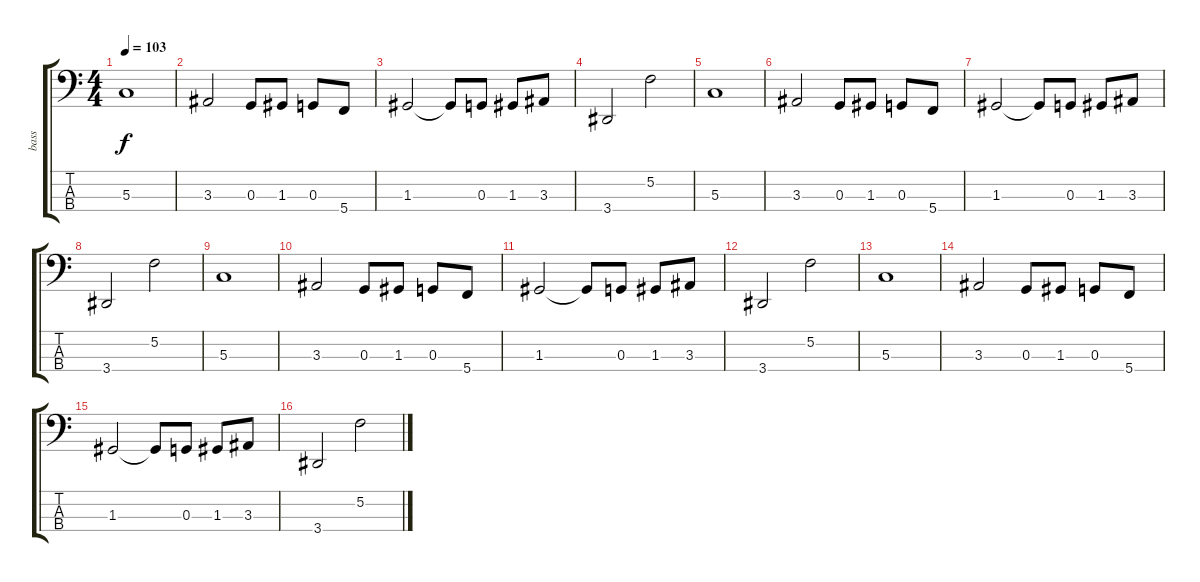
\track ("bass" "bass") {instrument electricbasspick}
\staff {score tabs}
\tuning (F2 C2 G1 C1) {hide}
\ts (4 4)
\tempo 103
\clef f4
\ks c
5.3.1{dy f} |
3.3.2 0.3.8 1.3.8 0.3.8 5.4.8 |
1.3.2 1.3{t}.8 0.3.8 1.3.8 3.3.8 |
3.4.2 5.2.2 |
5.3.1 |
3.3.2 0.3.8 1.3.8 0.3.8 5.4.8 |
1.3.2 1.3{t}.8 0.3.8 1.3.8 3.3.8 |
3.4.2 5.2.2 |
5.3.1 |
3.3.2 0.3.8 1.3.8 0.3.8 5.4.8 |
1.3.2 1.3{t}.8 0.3.8 1.3.8 3.3.8 |
3.4.2 5.2.2 |
5.3.1 |
3.3.2 0.3.8 1.3.8 0.3.8 5.4.8 |
1.3.2 1.3{t}.8 0.3.8 1.3.8 3.3.8 |
3.4.2 5.2.2
